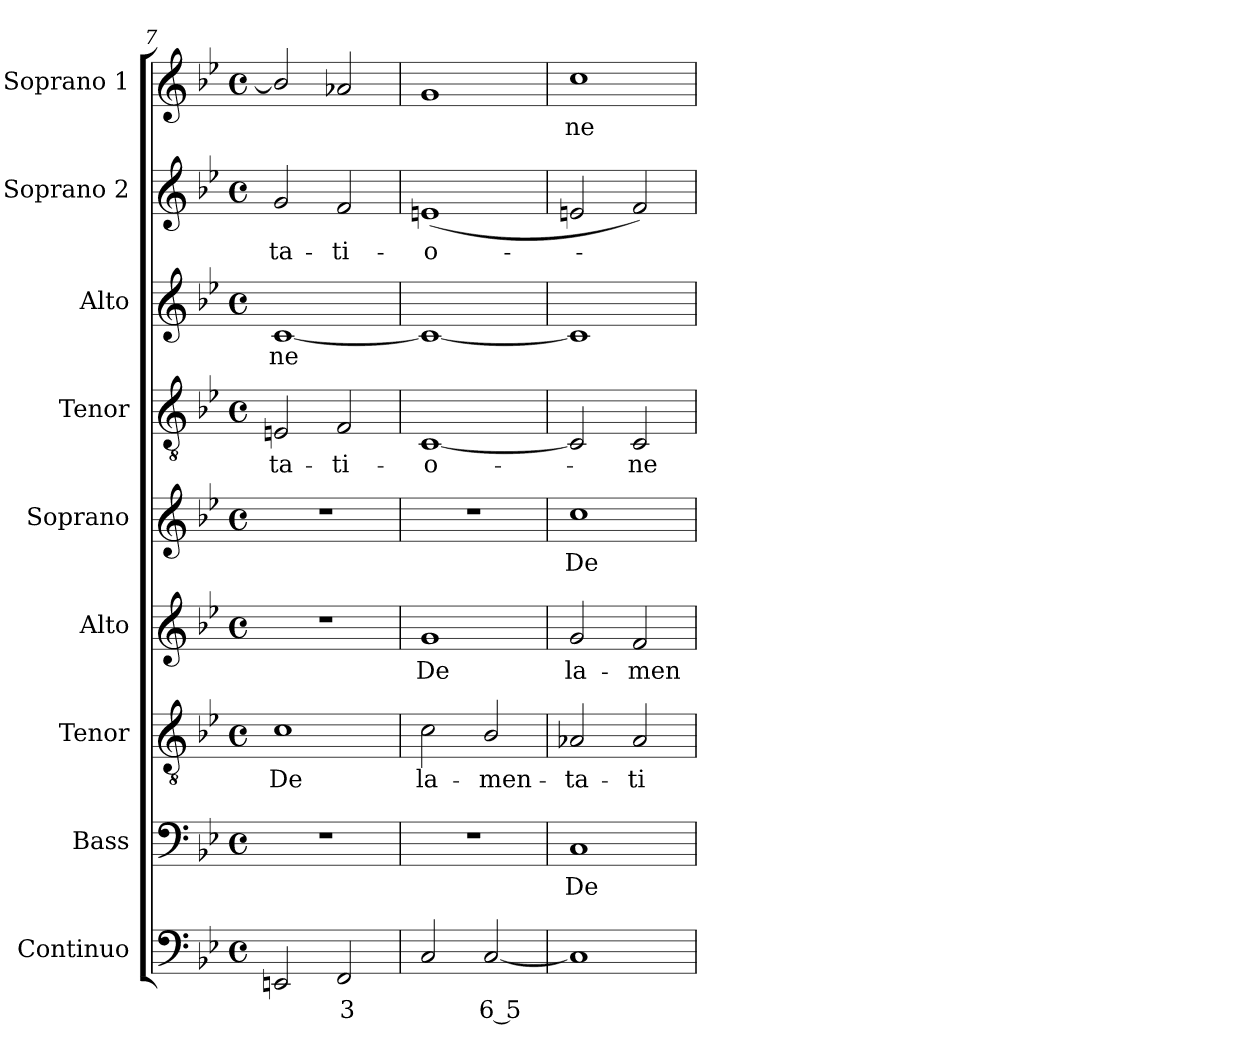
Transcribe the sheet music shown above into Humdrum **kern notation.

**kern	**text	**kern	**text	**kern	**text	**kern	**text	**kern	**text	**kern	**text	**kern	**text	**kern	**text	**kern	**text
*part9	*part9	*part8	*part8	*part7	*part7	*part6	*part6	*part5	*part5	*part4	*part4	*part3	*part3	*part2	*part2	*part1	*part1
*staff9	*staff9	*staff8	*staff8	*staff7	*staff7	*staff6	*staff6	*staff5	*staff5	*staff4	*staff4	*staff3	*staff3	*staff2	*staff2	*staff1	*staff1
*I"Continuo	*	*I"Bass	*	*I"Tenor	*	*I"Alto	*	*I"Soprano	*	*I"Tenor	*	*I"Alto	*	*I"Soprano 2	*	*I"Soprano 1	*
*I'Cont.	*	*I'B.	*	*I'T.	*	*I'A.	*	*I'S.	*	*I'T.	*	*I'A.	*	*I'S2.	*	*I'S1.	*
*clefF4	*	*clefF4	*	*clefGv2	*	*clefG2	*	*clefG2	*	*clefGv2	*	*clefG2	*	*clefG2	*	*clefG2	*
*	*	*	*	*ITrd7c12	*	*	*	*	*	*ITrd7c12	*	*	*	*	*	*	*
*k[b-e-]	*	*k[b-e-]	*	*k[b-e-]	*	*k[b-e-]	*	*k[b-e-]	*	*k[b-e-]	*	*k[b-e-]	*	*k[b-e-]	*	*k[b-e-]	*
*B-:	*	*B-:	*	*B-:	*	*B-:	*	*B-:	*	*B-:	*	*B-:	*	*B-:	*	*B-:	*
*M4/4	*	*M4/4	*	*M4/4	*	*M4/4	*	*M4/4	*	*M4/4	*	*M4/4	*	*M4/4	*	*M4/4	*
*met(c)	*	*met(c)	*	*met(c)	*	*met(c)	*	*met(c)	*	*met(c)	*	*met(c)	*	*met(c)	*	*met(c)	*
=7	=7	=7	=7	=7	=7	=7	=7	=7	=7	=7	=7	=7	=7	=7	=7	=7	=7
!	!	!	!	!	!LO:LY:b:color=#000000	!	!	!	!	!	!	!	!	!	!	!	!
!	!	!	!	!	!	!	!	!	!	!	!LO:LY:b:color=#000000	!	!	!	!	!	!
!	!	!	!	!	!	!	!	!	!	!	!	!	!LO:LY:b:color=#000000	!	!	!	!
!	!	!	!	!	!	!	!	!	!	!	!	!	!	!	!LO:LY:b:color=#000000	!	!
2EEni/	.	1r	.	1Ci	De	1r	.	1r	.	2EEni/	-ta-	[<1ci	-ne	2gi/	-ta-	2b-i/]	.
!	!LO:LY:b:color=#000000	!	!	!	!	!	!	!	!	!	!	!	!	!	!	!	!
!	!	!	!	!	!	!	!	!	!	!	!LO:LY:b:color=#000000	!	!	!	!	!	!
!	!	!	!	!	!	!	!	!	!	!	!	!	!	!	!LO:LY:b:color=#000000	!	!
2FFi/	3	.	.	.	.	.	.	.	.	2FFi/	-ti-	.	.	2fi/	-ti-	2a-Xi/	.
=8	=8	=8	=8	=8	=8	=8	=8	=8	=8	=8	=8	=8	=8	=8	=8	=8	=8
!	!	!	!	!	!LO:LY:b:color=#000000	!	!	!	!	!	!	!	!	!	!	!	!
!	!	!	!	!	!	!	!LO:LY:b:color=#000000	!	!	!	!	!	!	!	!	!	!
!	!	!	!	!	!	!	!	!	!	!	!LO:LY:b:color=#000000	!	!	!	!	!	!
!	!	!	!	!	!	!	!	!	!	!	!	!	!	!	!LO:LY:b:color=#000000	!	!
2Ci/	.	1r	.	2Ci\	la-	1gi	De	1r	.	[<1CCi	-o-	1ci_<	.	(1eni	-o-	1gi	.
!	!LO:LY:b:color=#000000	!	!	!	!	!	!	!	!	!	!	!	!	!	!	!	!
!	!	!	!	!	!LO:LY:b:color=#000000	!	!	!	!	!	!	!	!	!	!	!	!
[<2Ci/	6 5	.	.	2BB-i/	-men-	.	.	.	.	.	.	.	.	.	.	.	.
!!LO:LB:g=z
=9	=9	=9	=9	=9	=9	=9	=9	=9	=9	=9	=9	=9	=9	=9	=9	=9	=9
!	!	!	!LO:LY:b:color=#000000	!	!	!	!	!	!	!	!	!	!	!	!	!	!
!	!	!	!	!	!LO:LY:b:color=#000000	!	!	!	!	!	!	!	!	!	!	!	!
!	!	!	!	!	!	!	!LO:LY:b:color=#000000	!	!	!	!	!	!	!	!	!	!
!	!	!	!	!	!	!	!	!	!LO:LY:b:color=#000000	!	!	!	!	!	!	!	!
!	!	!	!	!	!	!	!	!	!	!	!	!	!	!	!	!	!LO:LY:b:color=#000000
1Ci]	.	1Ci	De	2AA-Xi/	-ta-	2gi/	la-	1cci	De	2CCi/]	.	1ci]	.	2eni/	.	1cci	-ne
!	!	!	!	!	!LO:LY:b:color=#000000	!	!	!	!	!	!	!	!	!	!	!	!
!	!	!	!	!	!	!	!LO:LY:b:color=#000000	!	!	!	!	!	!	!	!	!	!
!	!	!	!	!	!	!	!	!	!	!	!LO:LY:b:color=#000000	!	!	!	!	!	!
.	.	.	.	2AA-i/	-ti-	2fi/	-men-	.	.	2CCi/	-ne	.	.	2fi/)	.	.	.
=	=	=	=	=	=	=	=	=	=	=	=	=	=	=	=	=	=
*-	*-	*-	*-	*-	*-	*-	*-	*-	*-	*-	*-	*-	*-	*-	*-	*-	*-
